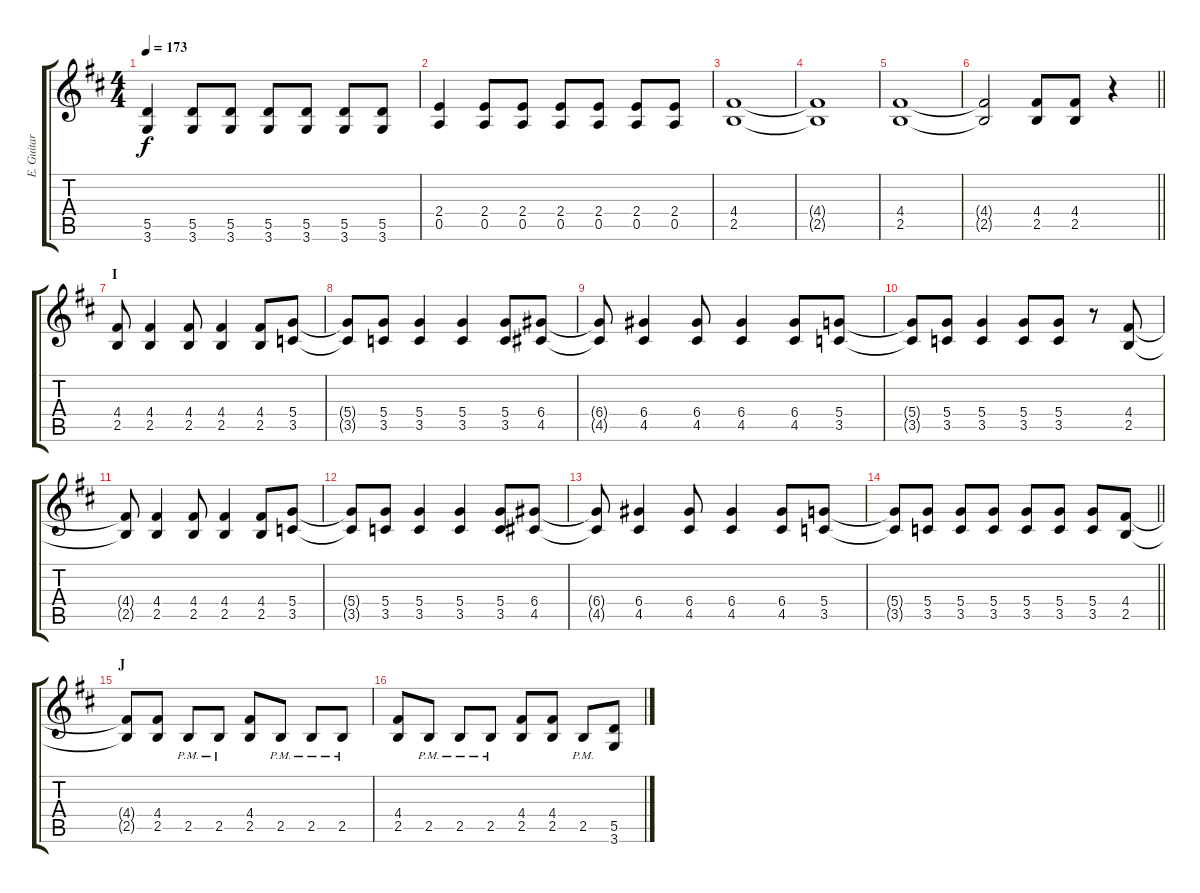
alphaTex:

\track ("E. Guitar II" "E. Guitar ") {instrument overdrivenguitar}
\staff {score tabs}
\tuning (E4 B3 G3 D3 A2 E2) {hide}
\ts (4 4)
\tempo 173
\clef g2
\ks d
(5.5 3.6).4{dy f} (5.5 3.6).8 (5.5 3.6).8 (5.5 3.6).8 (5.5 3.6).8 (5.5 3.6).8 (5.5 3.6).8 |
(2.4 0.5).4 (2.4 0.5).8 (2.4 0.5).8 (2.4 0.5).8 (2.4 0.5).8 (2.4 0.5).8 (2.4 0.5).8 |
(4.4 2.5).1 |
(4.4{t} 2.5{t}).1 |
(4.4 2.5).1 |
\barLineRight lightlight
(4.4{t} 2.5{t}).2 (4.4 2.5).8 (4.4 2.5).8 r.4 |
\section ("" "I")
(4.4 2.5).8 (4.4 2.5).4 (4.4 2.5).8 (4.4 2.5).4 (4.4 2.5).8 (5.4 3.5).8 |
(5.4{t} 3.5{t}).8 (5.4 3.5).8 (5.4 3.5).4 (5.4 3.5).4 (5.4 3.5).8 (6.4 4.5).8 |
(6.4{t} 4.5{t}).8 (6.4 4.5).4 (6.4 4.5).8 (6.4 4.5).4 (6.4 4.5).8 (5.4 3.5).8 |
(5.4{t} 3.5{t}).8 (5.4 3.5).8 (5.4 3.5).4 (5.4 3.5).8 (5.4 3.5).8 r.8 (4.4 2.5).8 |
(4.4{t} 2.5{t}).8 (4.4 2.5).4 (4.4 2.5).8 (4.4 2.5).4 (4.4 2.5).8 (5.4 3.5).8 |
(5.4{t} 3.5{t}).8 (5.4 3.5).8 (5.4 3.5).4 (5.4 3.5).4 (5.4 3.5).8 (6.4 4.5).8 |
(6.4{t} 4.5{t}).8 (6.4 4.5).4 (6.4 4.5).8 (6.4 4.5).4 (6.4 4.5).8 (5.4 3.5).8 |
\barLineRight lightlight
(5.4{t} 3.5{t}).8 (5.4 3.5).8 (5.4 3.5).8 (5.4 3.5).8 (5.4 3.5).8 (5.4 3.5).8 (5.4 3.5).8 (4.4 2.5).8 |
\section ("" "J")
(4.4{t} 2.5{t}).8 (4.4 2.5).8 2.5{pm}.8 2.5{pm}.8 (4.4 2.5).8 2.5{pm}.8 2.5{pm}.8 2.5{pm}.8 |
(4.4 2.5).8 2.5{pm}.8 2.5{pm}.8 2.5{pm}.8 (4.4 2.5).8 (4.4 2.5).8 2.5{pm}.8 (5.5 3.6).8
